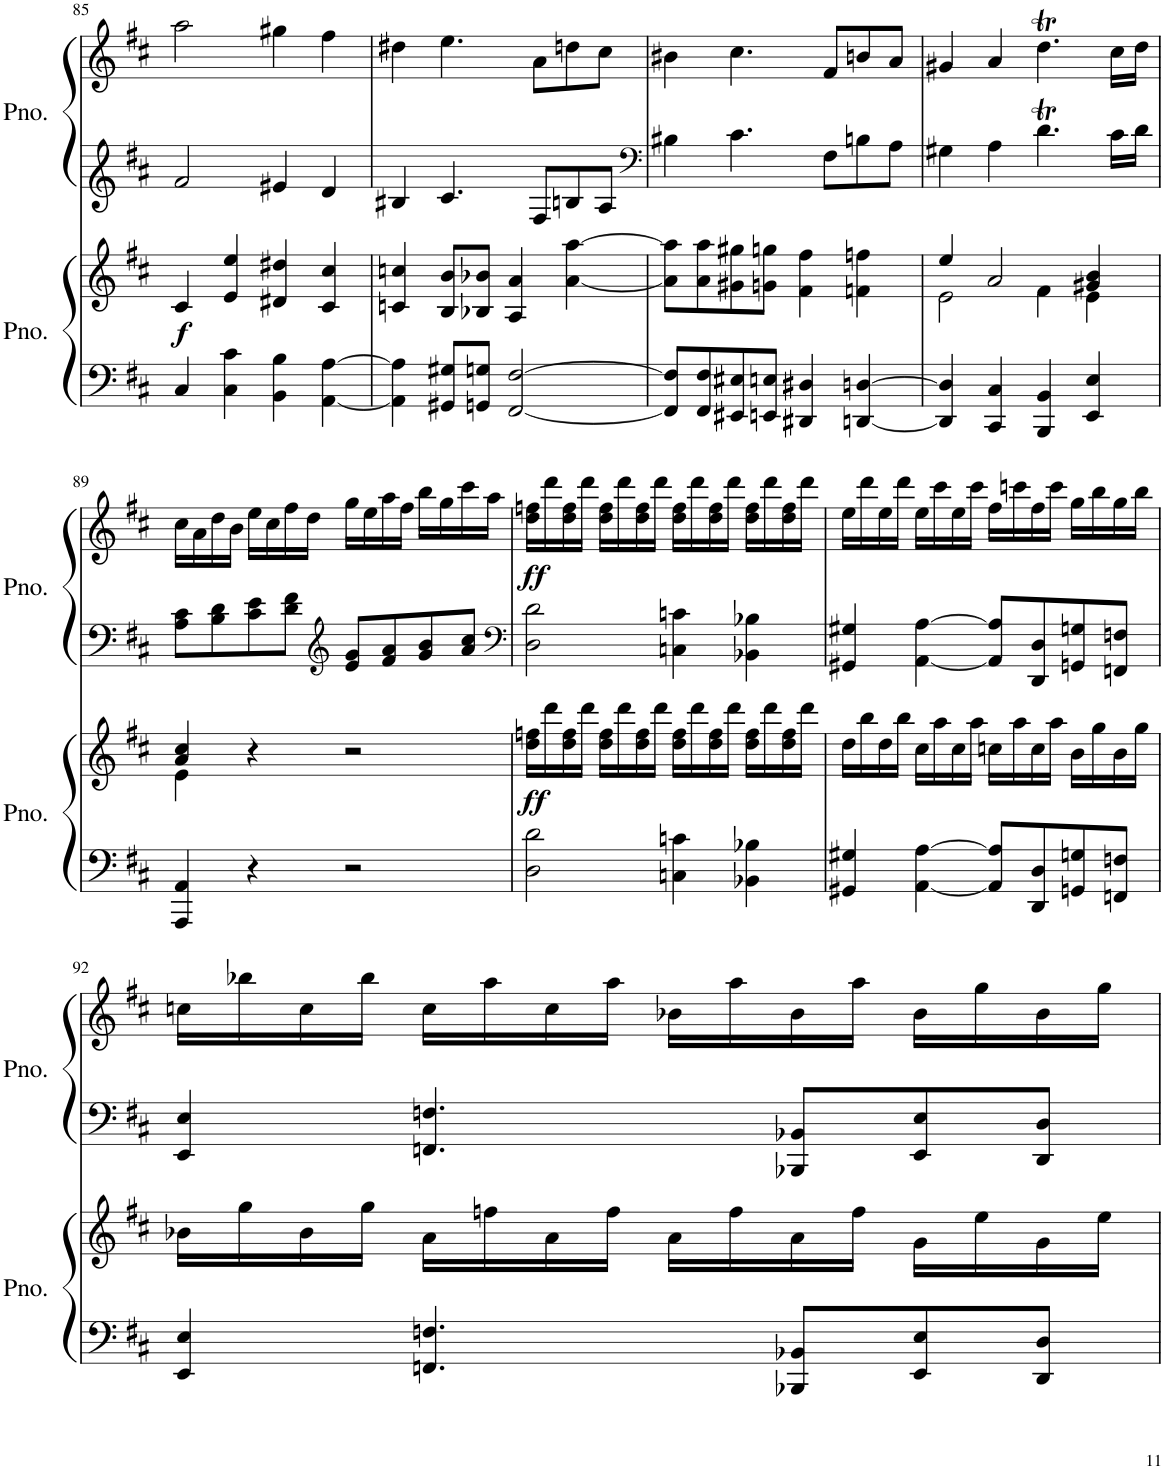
**kern	**kern	**dynam	**kern	**kern	**dynam
*part2	*part2	*part2	*part1	*part1	*part1
*staff4	*staff3	*staff3/4	*staff2	*staff1	*staff1/2
*I"Piano	*	*	*I"Piano	*	*
*I'Pno.	*	*	*I'Pno.	*	*
!!LO:PB:g=z
*clefF4	*clefG2	*	*clefG1	*clefG2	*
*k[f#c#]	*k[f#c#]	*	*k[f#c#]	*k[f#c#]	*
*M4/4	*M4/4	*	*M4/4	*M4/4	*
*met(c)	*met(c)	*	*met(c)	*met(c)	*
=85	=85	=85	=85	=85	=85
!	!	!LO:DY:b	!	!	!
4C#/	4c#/	f	2a/	2aa\	.
4C#\ 4c#\	4e/ 4ee/	.	.	.	.
4BB\ 4B\	4d#X/ 4dd#X/	.	4g#X/	4gg#X\	.
[4AA\ [4A\	4c#/ 4cc#/	.	4f#/	4ff#\	.
=86	=86	=86	=86	=86	=86
4AA\] 4A\]	4cn/ 4ccn/	.	4d#X/	4dd#X\	.
8GG#X/ 8G#X/L	8B/ 8b/L	.	4.e/	4.ee\	.
8GGn/ 8Gn/J	8B-X/ 8b-X/J	.	.	.	.
[2FF#/ [2F#/	4A/ 4a/	.	.	.	.
.	.	.	8A/L	8a\L	.
.	[4a\ [4aa\	.	8dn/	8ddn\	.
.	.	.	8c#/J	8cc#\J	.
=87	=87	=87	=87	=87	=87
*	*	*	*clefF4	*	*
8FF#/] 8F#/]L	8a\] 8aa\]L	.	4B#X\	4b#X\	.
8FF#/ 8F#/	8a\ 8aa\	.	.	.	.
8EE#X/ 8E#X/	8g#X\ 8gg#X\	.	4.c#\	4.cc#\	.
8EEn/ 8En/J	8gn\ 8ggn\J	.	.	.	.
4DD#X/ 4D#X/	4f#\ 4ff#\	.	.	.	.
.	.	.	8F#\L	8f#/L	.
[4DDn/ [4Dn/	4fn\ 4ffn\	.	8Bn\	8bn/	.
.	.	.	8A\J	8a/J	.
=88	=88	=88	=88	=88	=88
*	*^	*	*	*	*
4DD/] 4D/]	4ee/	2e\	.	4G#X\	4g#X/	.
4CC#/ 4C#/	2a/	.	.	4A\	4a/	.
4BBB/ 4BB/	.	4f#\	.	4.dT\	4.ddT\	.
4EE/ 4E/	4g#X/ 4b/	4e\	.	.	.	.
.	.	.	.	16c#\LL	16cc#\LL	.
.	.	.	.	16d\JJ	16dd\JJ	.
!!LO:LB:g=z
=89	=89	=89	=89	=89	=89	=89
4AAA/ 4AA/	4a/ 4cc#/	4e\	.	8A\ 8c#\L	16cc#\LL	.
.	.	.	.	.	16a\	.
.	.	.	.	8B\ 8d\	16dd\	.
.	.	.	.	.	16b\JJ	.
4r	4r	2.ryy	.	8c#\ 8e\	16ee\LL	.
.	.	.	.	.	16cc#\	.
.	.	.	.	8d\ 8f#\J	16ff#\	.
.	.	.	.	.	16dd\JJ	.
*	*	*	*	*clefG2	*	*
2r	2r	.	.	8e/ 8g/L	16gg\LL	.
.	.	.	.	.	16ee\	.
.	.	.	.	8f#/ 8a/	16aa\	.
.	.	.	.	.	16ff#\JJ	.
.	.	.	.	8g/ 8b/	16bb\LL	.
.	.	.	.	.	16gg\	.
.	.	.	.	8a/ 8cc#/J	16ccc#\	.
.	.	.	.	.	16aa\JJ	.
*	*v	*v	*	*	*	*
=90	=90	=90	=90	=90	=90
*	*	*	*clefF4	*	*
!	!	!LO:DY:b	!	!	!LO:DY:b
2D\ 2d\	16dd\ 16ffn\LL	ff	2D\ 2d\	16dd\ 16ffn\LL	ff
.	16ddd\	.	.	16ddd\	.
.	16dd\ 16ff\	.	.	16dd\ 16ff\	.
.	16ddd\JJ	.	.	16ddd\JJ	.
.	16dd\ 16ff\LL	.	.	16dd\ 16ff\LL	.
.	16ddd\	.	.	16ddd\	.
.	16dd\ 16ff\	.	.	16dd\ 16ff\	.
.	16ddd\JJ	.	.	16ddd\JJ	.
4Cn\ 4cn\	16dd\ 16ff\LL	.	4Cn\ 4cn\	16dd\ 16ff\LL	.
.	16ddd\	.	.	16ddd\	.
.	16dd\ 16ff\	.	.	16dd\ 16ff\	.
.	16ddd\JJ	.	.	16ddd\JJ	.
4BB-X\ 4B-X\	16dd\ 16ff\LL	.	4BB-X\ 4B-X\	16dd\ 16ff\LL	.
.	16ddd\	.	.	16ddd\	.
.	16dd\ 16ff\	.	.	16dd\ 16ff\	.
.	16ddd\JJ	.	.	16ddd\JJ	.
=91	=91	=91	=91	=91	=91
4GG#X/ 4G#X/	16dd\LL	.	4GG#X/ 4G#X/	16ee\LL	.
.	16bb\	.	.	16ddd\	.
.	16dd\	.	.	16ee\	.
.	16bb\JJ	.	.	16ddd\JJ	.
[4AA\ [4A\	16cc#\LL	.	[4AA\ [4A\	16ee\LL	.
.	16aa\	.	.	16ccc#\	.
.	16cc#\	.	.	16ee\	.
.	16aa\JJ	.	.	16ccc#\JJ	.
8AA/] 8A/]L	16ccn\LL	.	8AA/] 8A/]L	16ff#\LL	.
.	16aa\	.	.	16cccn\	.
8DD/ 8D/	16cc\	.	8DD/ 8D/	16ff#\	.
.	16aa\JJ	.	.	16ccc\JJ	.
8GGn/ 8Gn/	16b\LL	.	8GGn/ 8Gn/	16gg\LL	.
.	16gg\	.	.	16bb\	.
8FFn/ 8Fn/J	16b\	.	8FFn/ 8Fn/J	16gg\	.
.	16gg\JJ	.	.	16bb\JJ	.
!!LO:LB:g=z
=92	=92	=92	=92	=92	=92
4EE/ 4E/	16b-X\LL	.	4EE/ 4E/	16ccn\LL	.
.	16gg\	.	.	16bb-X\	.
.	16b-\	.	.	16cc\	.
.	16gg\JJ	.	.	16bb-\JJ	.
4.FFn/ 4.Fn/	16a\LL	.	4.FFn/ 4.Fn/	16cc\LL	.
.	16ffn\	.	.	16aa\	.
.	16a\	.	.	16cc\	.
.	16ff\JJ	.	.	16aa\JJ	.
.	16a\LL	.	.	16b-X\LL	.
.	16ff\	.	.	16aa\	.
8BBB-X/ 8BB-X/L	16a\	.	8BBB-X/ 8BB-X/L	16b-\	.
.	16ff\JJ	.	.	16aa\JJ	.
8EE/ 8E/	16g\LL	.	8EE/ 8E/	16b-\LL	.
.	16ee\	.	.	16gg\	.
8DD/ 8D/J	16g\	.	8DD/ 8D/J	16b-\	.
.	16ee\JJ	.	.	16gg\JJ	.
=	=	=	=	=	=
*-	*-	*-	*-	*-	*-
